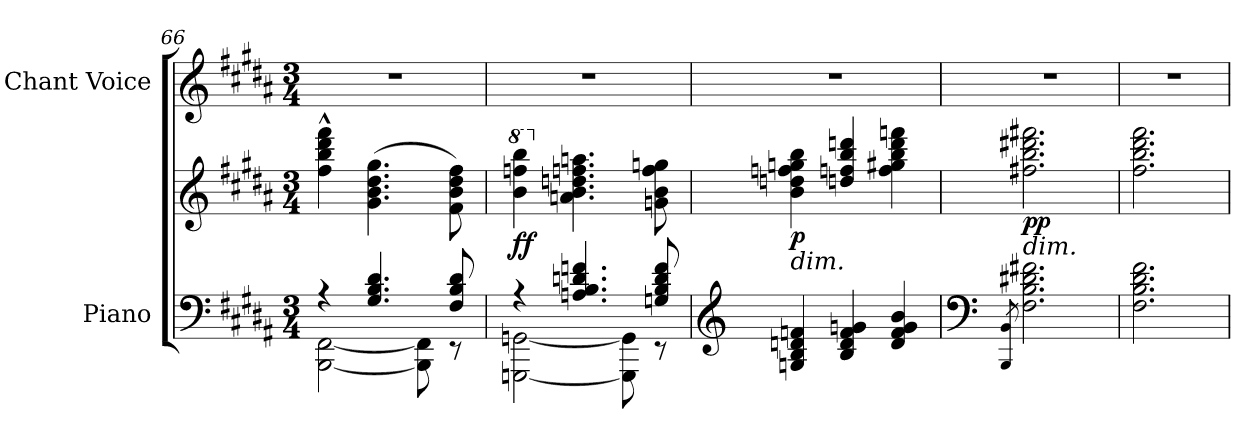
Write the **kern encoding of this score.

**kern	**kern	**dynam	**kern
*part2	*part2	*part2	*part1
*staff3	*staff2	*staff2/3	*staff1
*I"Piano	*	*	*I"Chant Voice
*I'Pno	*	*	*
*clefF4	*clefG2	*	*clefG2
*k[f#c#g#d#a#]	*k[f#c#g#d#a#]	*	*k[f#c#g#d#a#]
*M3/4	*M3/4	*	*M3/4
=66	=66	=66	=66
*^	*	*	*
!	!	!	!LO:DY:b	!
!	!	!	!LO:DY:n=1:b	!
4r	[2BBB\ [2FF#\	4ff#\^^ 4bb\^^ 4ddd#\^^ 4fff#\^^	other-dynamics f	2.r
4.G#/ 4.B/ 4.d#/	.	(4.g#\ 4.b\ 4.dd#\ 4.gg#\	.	.
.	8BBB\] 8FF#\]	.	.	.
8F#/ 8B/ 8d#/	8r	8f#\ 8b\ 8dd#\ 8ff#\)	.	.
=67	=67	=67	=67	=67
*	*	*8va	*	*
!	!	!	!LO:DY:b	!
4r	[2GGGn\ [2GGn\	4bb\ 4fffn\ 4bbb\	ff	2.r
*	*	*X8va	*	*
4.An/ 4.B/ 4.dn/ 4.fn/	.	4.an\ 4.b\ 4.ddn\ 4.ffn\ 4.aan\	.	.
.	8GGG\] 8GG\]	.	.	.
8Gn/ 8B/ 8d/ 8f/	8r	8gn\ 8b\ 8ff\ 8ggn\	.	.
*v	*v	*	*	*
=68	=68	=68	=68
*clefG2	*	*	*
*^	*	*	*
!	!	!LO:TX:b:i:t=dim.	!	!
!LO:TX:b:t=Una corda.	!	!	!	!
!	!	!	!LO:DY:b	!
*v	*v	*	*	*
4Gn/ 4B/ 4dn/ 4fn/	4b\ 4ddn\ 4ffn\ 4ggn\ 4bb\	p	2.r
4B/ 4d/ 4f/ 4gn/	4ddn/ 4ffn/ 4bb/ 4dddn/	.	.
4d/ 4f/ 4g/ 4b/	4ff\ 4gg#\ 4bb\ 4ddd\ 4fff\	.	.
=69	=69	=69	=69
*clefF4	*	*	*
8qBBB/ 8qBB/	.	.	.
!	!LO:TX:b:i:t=dim.	!	!
!	!	!LO:DY:b	!
2.F#\ 2.B\ 2.d#X\ 2.f#X\	2.ff#X\ 2.bb\ 2.ddd#X\ 2.fff#X\	pp	2.r
=70	=70	=70	=70
2.F#\ 2.B\ 2.d#\ 2.f#\	2.ff#\ 2.bb\ 2.ddd#\ 2.fff#\	.	2.r
=	=	=	=
*-	*-	*-	*-
